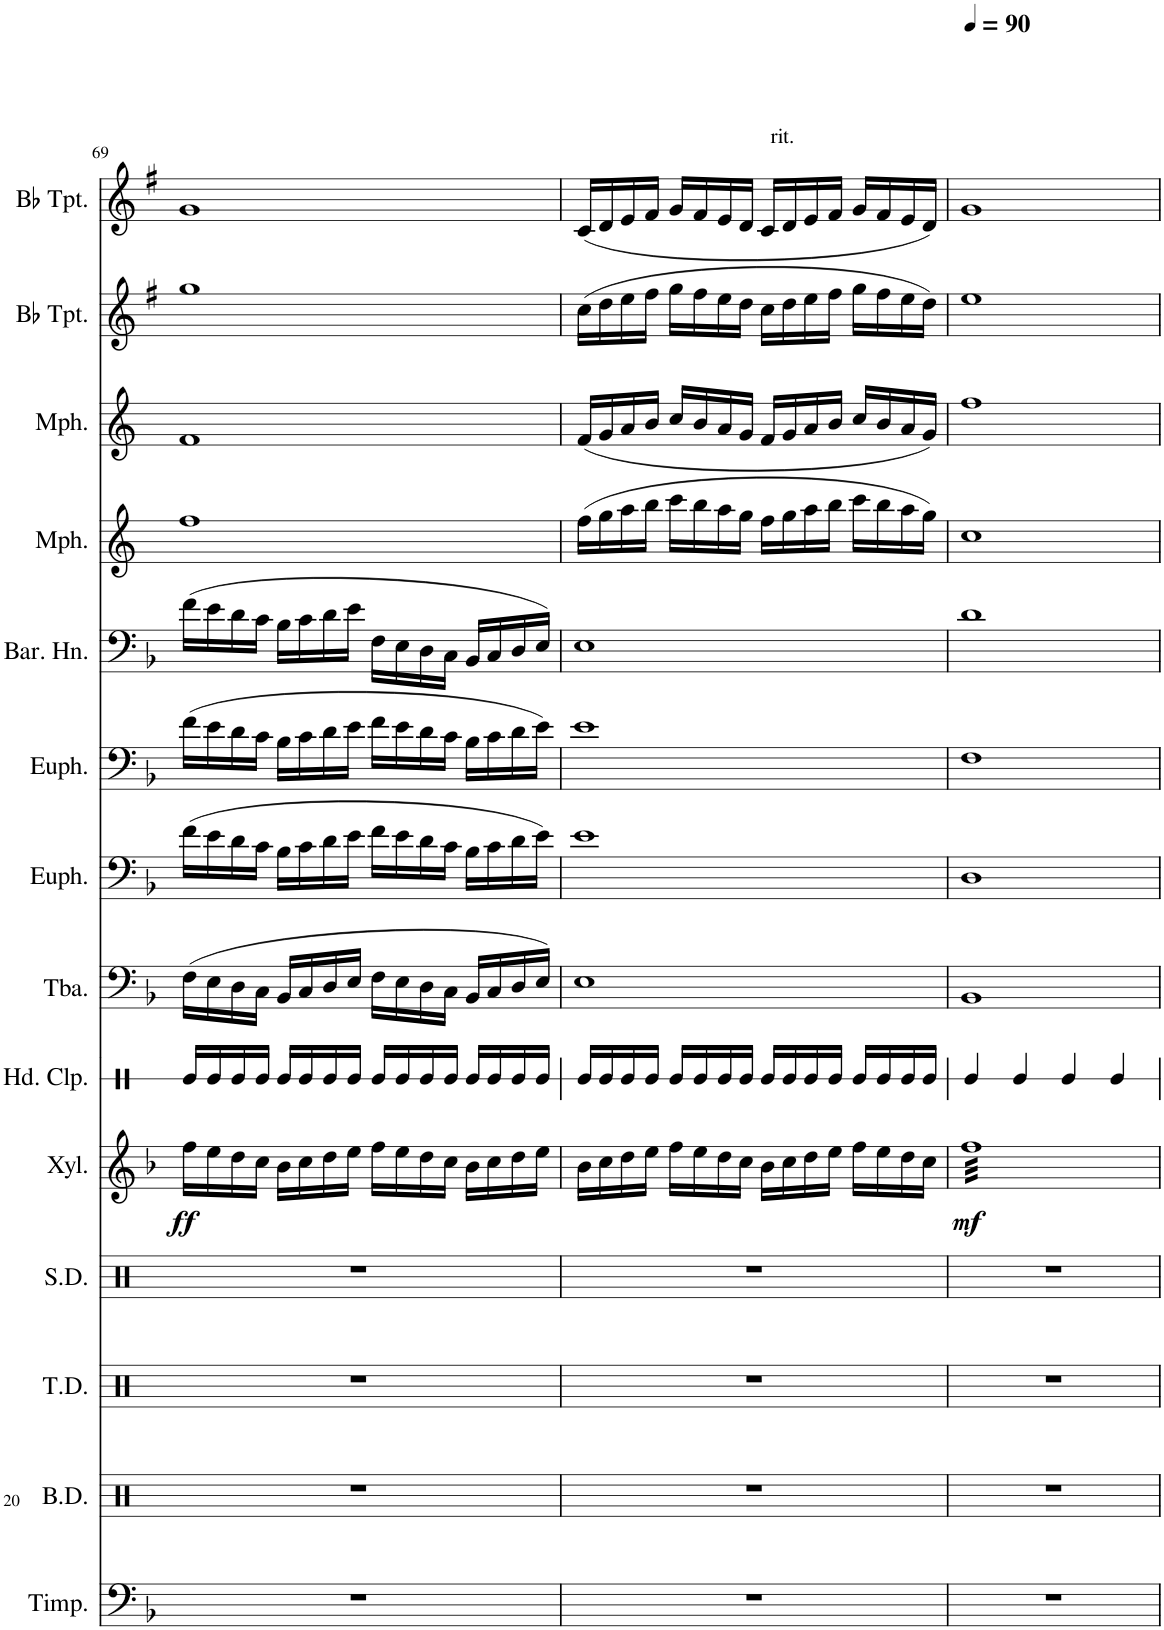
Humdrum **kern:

**kern	**kern	**kern	**kern	**kern	**dynam	**kern	**kern	**kern	**kern	**kern	**kern	**kern	**kern	**kern
*part14	*part13	*part12	*part11	*part10	*part10	*part9	*part8	*part7	*part6	*part5	*part4	*part3	*part2	*part1
*staff14	*staff13	*staff12	*staff11	*staff10	*staff10	*staff9	*staff8	*staff7	*staff6	*staff5	*staff4	*staff3	*staff2	*staff1
*I"Timpani	*I"Bass Drums	*I"Tenor Drums	*I"Snare Drum	*I"Xylophone	*	*I"Hand Clap	*I"Tuba	*I"Euphonium	*I"Euphonium	*I"Baritone Horn	*I"Mellophone	*I"Mellophone	*I"Bb Trumpet	*I"Bb Trumpet
*I'Timp.	*I'B.D.	*I'T.D.	*I'S.D.	*I'Xyl.	*	*I'Hd. Clp.	*I'Tba.	*I'Euph.	*I'Euph.	*I'Bar. Hn.	*I'Mph.	*I'Mph.	*I'Bb Tpt.	*I'Bb Tpt.
!!LO:PB:g=z
*clefF4	*clefX	*clefX	*clefX	*clefG2	*	*clefX	*clefF4	*clefF4	*clefF4	*clefF4	*clefG2	*clefG2	*clefG2	*clefG2
*	*	*	*	*Trd-7c-12	*	*	*	*	*	*Trd4c7	*Trd4c7	*Trd4c7	*Trd1c2	*Trd1c2
*k[b-]	*k[]	*k[]	*k[]	*k[b-]	*	*k[]	*k[b-]	*k[b-]	*k[b-]	*k[b-]	*k[]	*k[]	*k[f#]	*k[f#]
*M4/4	*M4/4	*M4/4	*M4/4	*M4/4	*	*M4/4	*M4/4	*M4/4	*M4/4	*M4/4	*M4/4	*M4/4	*M4/4	*M4/4
=69	=69	=69	=69	=69	=69	=69	=69	=69	=69	=69	=69	=69	=69	=69
!	!	!	!	!	!LO:DY:b	!	!	!	!	!	!	!	!	!
1r	1r	1r	1r	16ff\LL	ff	16Re/LL	(16F\LL	(16f\LL	(16f\LL	(16f\LL	1ff	1f	1gg	1g
.	.	.	.	16ee\	.	16Re/	16E\	16e\	16e\	16e\	.	.	.	.
.	.	.	.	16dd\	.	16Re/	16D\	16d\	16d\	16d\	.	.	.	.
.	.	.	.	16cc\JJ	.	16Re/JJ	16C\JJ	16c\JJ	16c\JJ	16c\JJ	.	.	.	.
.	.	.	.	16b-\LL	.	16Re/LL	16BB-/LL	16B-\LL	16B-\LL	16B-\LL	.	.	.	.
.	.	.	.	16cc\	.	16Re/	16C/	16c\	16c\	16c\	.	.	.	.
.	.	.	.	16dd\	.	16Re/	16D/	16d\	16d\	16d\	.	.	.	.
.	.	.	.	16ee\JJ	.	16Re/JJ	16E/JJ	16e\JJ	16e\JJ	16e\JJ	.	.	.	.
.	.	.	.	16ff\LL	.	16Re/LL	16F\LL	16f\LL	16f\LL	16F\LL	.	.	.	.
.	.	.	.	16ee\	.	16Re/	16E\	16e\	16e\	16E\	.	.	.	.
.	.	.	.	16dd\	.	16Re/	16D\	16d\	16d\	16D\	.	.	.	.
.	.	.	.	16cc\JJ	.	16Re/JJ	16C\JJ	16c\JJ	16c\JJ	16C\JJ	.	.	.	.
.	.	.	.	16b-\LL	.	16Re/LL	16BB-/LL	16B-\LL	16B-\LL	16BB-/LL	.	.	.	.
.	.	.	.	16cc\	.	16Re/	16C/	16c\	16c\	16C/	.	.	.	.
.	.	.	.	16dd\	.	16Re/	16D/	16d\	16d\	16D/	.	.	.	.
.	.	.	.	16ee\JJ	.	16Re/JJ	16E/JJ)	16e\JJ)	16e\JJ)	16E/JJ)	.	.	.	.
=70	=70	=70	=70	=70	=70	=70	=70	=70	=70	=70	=70	=70	=70	=70
1r	1r	1r	1r	16b-\LL	.	16Re/LL	1E	1e	1e	1E	(16ff\LL	(16f/LL	(16cc\LL	(16c/LL
.	.	.	.	16cc\	.	16Re/	.	.	.	.	16gg\	16g/	16dd\	16d/
.	.	.	.	16dd\	.	16Re/	.	.	.	.	16aa\	16a/	16ee\	16e/
.	.	.	.	16ee\JJ	.	16Re/JJ	.	.	.	.	16bb\JJ	16b/JJ	16ff#\JJ	16f#/JJ
.	.	.	.	16ff\LL	.	16Re/LL	.	.	.	.	16ccc\LL	16cc/LL	16gg\LL	16g/LL
.	.	.	.	16ee\	.	16Re/	.	.	.	.	16bb\	16b/	16ff#\	16f#/
.	.	.	.	16dd\	.	16Re/	.	.	.	.	16aa\	16a/	16ee\	16e/
!	!	!	!	!	!	!	!	!	!	!	!	!	!	!LO:TX:a:t=rit.
.	.	.	.	16cc\JJ	.	16Re/JJ	.	.	.	.	16gg\JJ	16g/JJ	16dd\JJ	16d/JJ
*	*	*	*	*	*	*	*	*	*	*	*	*	*	*MM140
.	.	.	.	16b-\LL	.	16Re/LL	.	.	.	.	16ff\LL	16f/LL	16cc\LL	16c/LL
.	.	.	.	16cc\	.	16Re/	.	.	.	.	16gg\	16g/	16dd\	16d/
*	*	*	*	*	*	*	*	*	*	*	*	*	*	*MM100
.	.	.	.	16dd\	.	16Re/	.	.	.	.	16aa\	16a/	16ee\	16e/
.	.	.	.	16ee\JJ	.	16Re/JJ	.	.	.	.	16bb\JJ	16b/JJ	16ff#\JJ	16f#/JJ
*	*	*	*	*	*	*	*	*	*	*	*	*	*	*MM92
.	.	.	.	16ff\LL	.	16Re/LL	.	.	.	.	16ccc\LL	16cc/LL	16gg\LL	16g/LL
.	.	.	.	16ee\	.	16Re/	.	.	.	.	16bb\	16b/	16ff#\	16f#/
*	*	*	*	*	*	*	*	*	*	*	*	*	*	*MM20
.	.	.	.	16dd\	.	16Re/	.	.	.	.	16aa\	16a/	16ee\	16e/
.	.	.	.	16cc\JJ	.	16Re/JJ	.	.	.	.	16gg\JJ)	16g/JJ)	16dd\JJ)	16d/JJ)
=71	=71	=71	=71	=71	=71	=71	=71	=71	=71	=71	=71	=71	=71	=71
*	*	*	*	*	*	*	*	*	*	*	*	*	*	*MM90
!	!	!	!	!	!LO:DY:b	!	!	!	!	!	!	!	!	!
*	*	*	*	*tremolo	*	*	*	*	*	*	*	*	*	*
1r	1r	1r	1r	32ffLLL	mf	4Re/	1BB-	1D	1F	1d	1cc	1ff	1ee	1g
.	.	.	.	32ff	.	.	.	.	.	.	.	.	.	.
.	.	.	.	32ff	.	.	.	.	.	.	.	.	.	.
.	.	.	.	32ff	.	.	.	.	.	.	.	.	.	.
.	.	.	.	32ff	.	.	.	.	.	.	.	.	.	.
.	.	.	.	32ff	.	.	.	.	.	.	.	.	.	.
.	.	.	.	32ff	.	.	.	.	.	.	.	.	.	.
.	.	.	.	32ff	.	.	.	.	.	.	.	.	.	.
.	.	.	.	32ff	.	4Re/	.	.	.	.	.	.	.	.
.	.	.	.	32ff	.	.	.	.	.	.	.	.	.	.
.	.	.	.	32ff	.	.	.	.	.	.	.	.	.	.
.	.	.	.	32ff	.	.	.	.	.	.	.	.	.	.
.	.	.	.	32ff	.	.	.	.	.	.	.	.	.	.
.	.	.	.	32ff	.	.	.	.	.	.	.	.	.	.
.	.	.	.	32ff	.	.	.	.	.	.	.	.	.	.
.	.	.	.	32ff	.	.	.	.	.	.	.	.	.	.
.	.	.	.	32ff	.	4Re/	.	.	.	.	.	.	.	.
.	.	.	.	32ff	.	.	.	.	.	.	.	.	.	.
.	.	.	.	32ff	.	.	.	.	.	.	.	.	.	.
.	.	.	.	32ff	.	.	.	.	.	.	.	.	.	.
.	.	.	.	32ff	.	.	.	.	.	.	.	.	.	.
.	.	.	.	32ff	.	.	.	.	.	.	.	.	.	.
.	.	.	.	32ff	.	.	.	.	.	.	.	.	.	.
.	.	.	.	32ff	.	.	.	.	.	.	.	.	.	.
.	.	.	.	32ff	.	4Re/	.	.	.	.	.	.	.	.
.	.	.	.	32ff	.	.	.	.	.	.	.	.	.	.
.	.	.	.	32ff	.	.	.	.	.	.	.	.	.	.
.	.	.	.	32ff	.	.	.	.	.	.	.	.	.	.
.	.	.	.	32ff	.	.	.	.	.	.	.	.	.	.
.	.	.	.	32ff	.	.	.	.	.	.	.	.	.	.
.	.	.	.	32ff	.	.	.	.	.	.	.	.	.	.
.	.	.	.	32ffJJJ	.	.	.	.	.	.	.	.	.	.
*	*	*	*	*Xtremolo	*	*	*	*	*	*	*	*	*	*
=	=	=	=	=	=	=	=	=	=	=	=	=	=	=
*-	*-	*-	*-	*-	*-	*-	*-	*-	*-	*-	*-	*-	*-	*-
